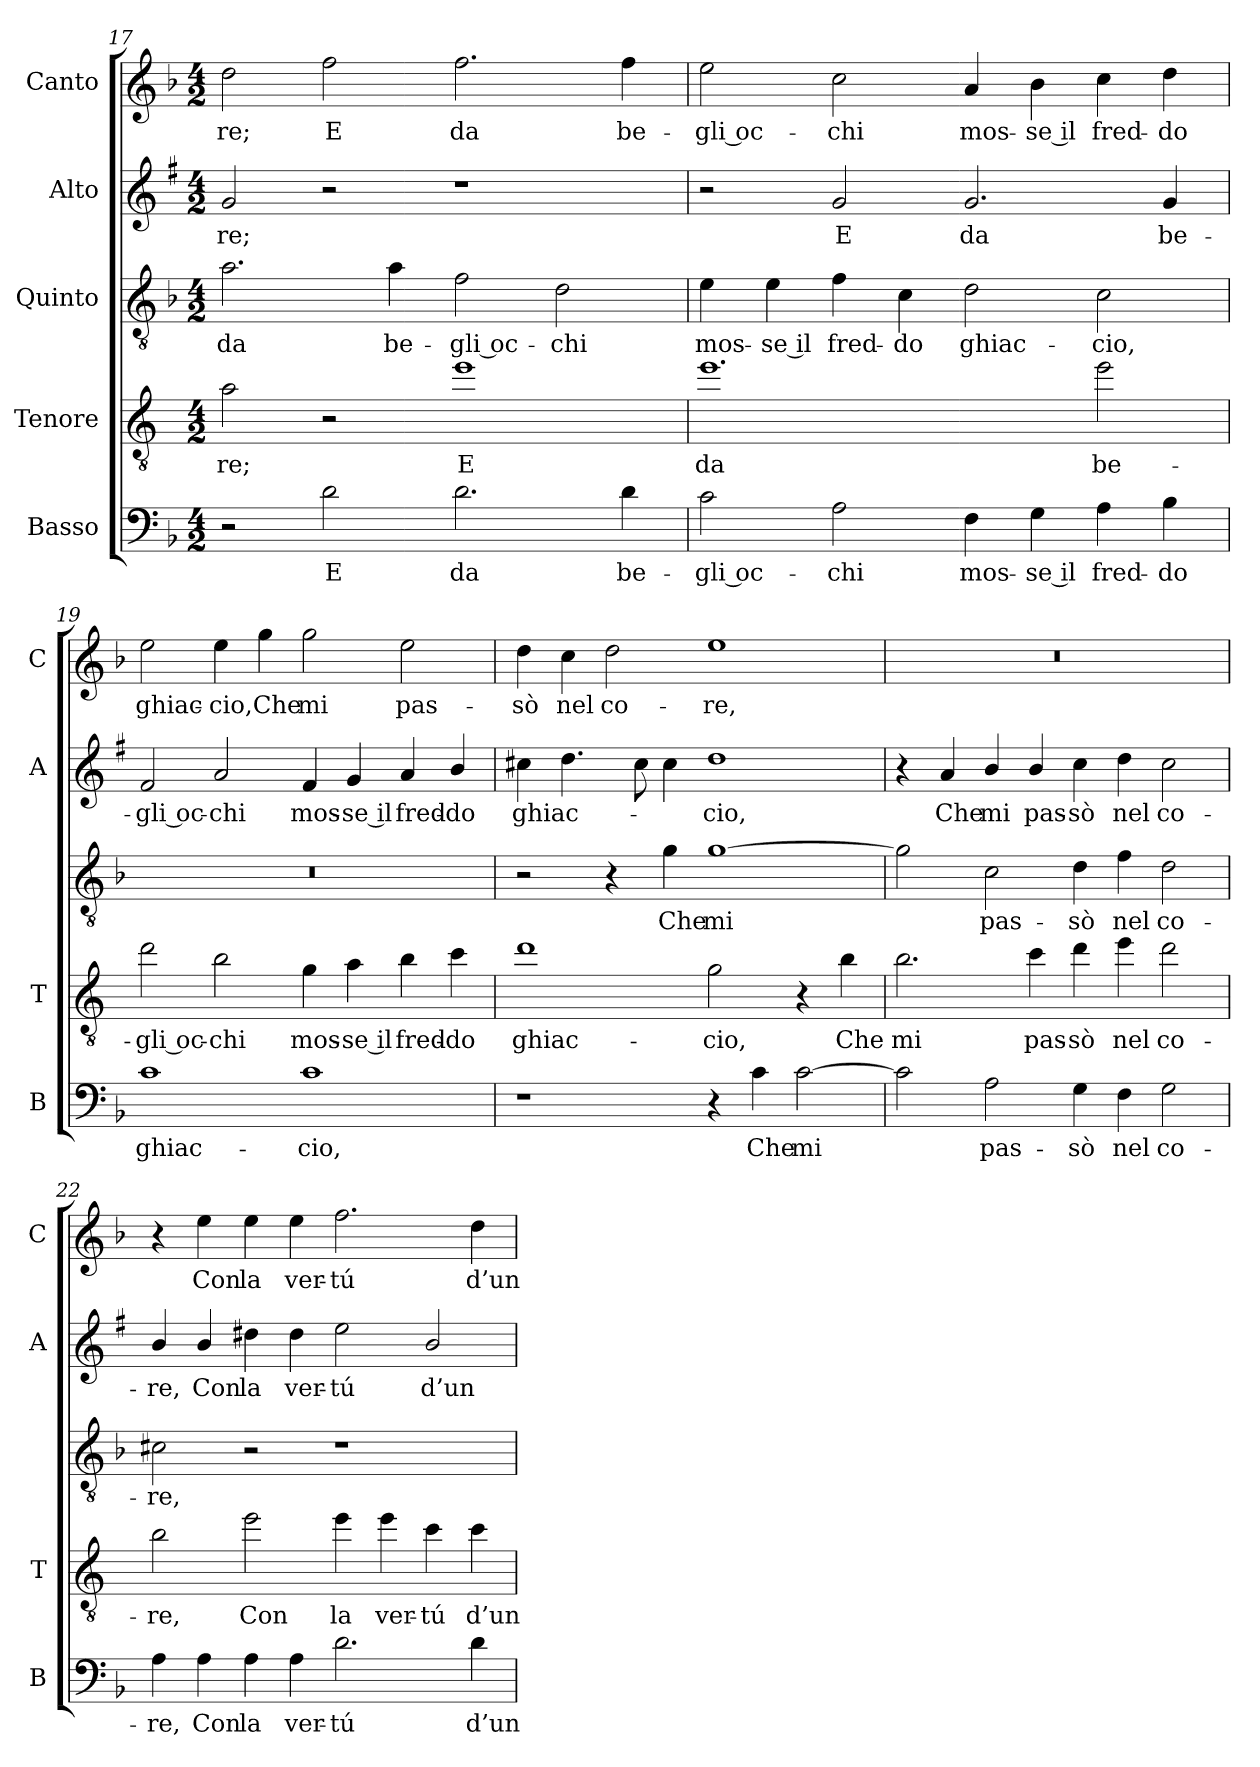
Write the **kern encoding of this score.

**kern	**text	**kern	**text	**kern	**text	**kern	**text	**kern	**text
*part5	*part5	*part4	*part4	*part3	*part3	*part2	*part2	*part1	*part1
*staff5	*staff5	*staff4	*staff4	*staff3	*staff3	*staff2	*staff2	*staff1	*staff1
*I"Basso	*	*I"Tenore	*	*I"Quinto	*	*I"Alto	*	*I"Canto	*
*I'B	*	*I'T	*	*	*	*I'A	*	*I'C	*
*clefF4	*	*clefGv2	*	*clefGv2	*	*clefG2	*	*clefG2	*
*	*	*ITrd4c7	*	*	*	*ITrd1c2	*	*	*
*k[b-]	*	*k[b-]	*	*k[b-]	*	*k[b-]	*	*k[b-]	*
*F:	*	*F:	*	*F:	*	*F:	*	*F:	*
*M4/2	*	*M4/2	*	*M4/2	*	*M4/2	*	*M4/2	*
=17	=17	=17	=17	=17	=17	=17	=17	=17	=17
!	!	!	!LO:LY:b	!	!LO:LY:b	!	!LO:LY:b	!	!LO:LY:b
2r	.	2d\	-re;	2.a\	da	2f/	-re;	2dd\	-re;
!	!LO:LY:b	!	!	!	!	!	!	!	!LO:LY:b
2d\	E	2r	.	.	.	2r	.	2ff\	E
!	!	!	!	!	!LO:LY:b	!	!	!	!
.	.	.	.	4a\	be-	.	.	.	.
!	!LO:LY:b	!	!LO:LY:b	!	!LO:LY:b	!	!	!	!LO:LY:b
2.d\	da	1a	E	2f\	-gli oc-	1r	.	2.ff\	da
!	!	!	!	!	!LO:LY:b	!	!	!	!
.	.	.	.	2d\	-chi	.	.	.	.
!	!LO:LY:b	!	!	!	!	!	!	!	!LO:LY:b
4d\	be-	.	.	.	.	.	.	4ff\	be-
=18	=18	=18	=18	=18	=18	=18	=18	=18	=18
!	!LO:LY:b	!	!LO:LY:b	!	!LO:LY:b	!	!	!	!LO:LY:b
2c\	-gli oc-	1.a	da	4e\	mos-	2r	.	2ee\	-gli oc-
!	!	!	!	!	!LO:LY:b	!	!	!	!
.	.	.	.	4e\	-se il	.	.	.	.
!	!LO:LY:b	!	!	!	!LO:LY:b	!	!LO:LY:b	!	!LO:LY:b
2A\	-chi	.	.	4f\	fred-	2f/	E	2cc\	-chi
!	!	!	!	!	!LO:LY:b	!	!	!	!
.	.	.	.	4c\	-do	.	.	.	.
!	!LO:LY:b	!	!	!	!LO:LY:b	!	!LO:LY:b	!	!LO:LY:b
4F\	mos-	.	.	2d\	ghiac-	2.f/	da	4a/	mos-
!	!LO:LY:b	!	!	!	!	!	!	!	!LO:LY:b
4G\	-se il	.	.	.	.	.	.	4b-\	-se il
!	!LO:LY:b	!	!LO:LY:b	!	!LO:LY:b	!	!	!	!LO:LY:b
4A\	fred-	2a\	be-	2c\	-cio,	.	.	4cc\	fred-
!	!LO:LY:b	!	!	!	!	!	!LO:LY:b	!	!LO:LY:b
4B-\	-do	.	.	.	.	4f/	be-	4dd\	-do
!!LO:LB:g=z
=19	=19	=19	=19	=19	=19	=19	=19	=19	=19
!	!LO:LY:b	!	!LO:LY:b	!	!	!	!LO:LY:b	!	!LO:LY:b
1c	ghiac-	2g\	-gli oc-	0r	.	2e/	-gli oc-	2ee\	ghiac-
!	!	!	!LO:LY:b	!	!	!	!LO:LY:b	!	!LO:LY:b
.	.	2e\	-chi	.	.	2g/	-chi	4ee\	-cio,
!	!	!	!	!	!	!	!	!	!LO:LY:b
.	.	.	.	.	.	.	.	4gg\	Che
!	!LO:LY:b	!	!LO:LY:b	!	!	!	!LO:LY:b	!	!LO:LY:b
1c	-cio,	4c\	mos-	.	.	4e/	mos-	2gg\	mi
!	!	!	!LO:LY:b	!	!	!	!LO:LY:b	!	!
.	.	4d\	-se il	.	.	4f/	-se il	.	.
!	!	!	!LO:LY:b	!	!	!	!LO:LY:b	!	!LO:LY:b
.	.	4e\	fred-	.	.	4g/	fred-	2ee\	pas-
!	!	!	!LO:LY:b	!	!	!	!LO:LY:b	!	!
.	.	4f\	-do	.	.	4a/	-do	.	.
=20	=20	=20	=20	=20	=20	=20	=20	=20	=20
!	!	!	!LO:LY:b	!	!	!	!LO:LY:b	!	!LO:LY:b
1r	.	1g	ghiac-	2r	.	4bn\	ghiac-	4dd\	-sò
!	!	!	!	!	!	!	!	!	!LO:LY:b
.	.	.	.	.	.	4.cc\	.	4cc\	nel
!	!	!	!	!	!	!	!	!	!LO:LY:b
.	.	.	.	4r	.	.	.	2dd\	co-
.	.	.	.	.	.	8b\	.	.	.
!	!	!	!	!	!LO:LY:b	!	!	!	!
.	.	.	.	4g\	Che	4b\	.	.	.
!	!	!	!LO:LY:b	!	!LO:LY:b	!	!LO:LY:b	!	!LO:LY:b
4r	.	2c\	-cio,	[1g	mi	1cc	-cio,	1ee	-re,
!	!LO:LY:b	!	!	!	!	!	!	!	!
4c\	Che	.	.	.	.	.	.	.	.
!	!LO:LY:b	!	!	!	!	!	!	!	!
[2c\	mi	4r	.	.	.	.	.	.	.
!	!	!	!LO:LY:b	!	!	!	!	!	!
.	.	4e\	Che	.	.	.	.	.	.
=21	=21	=21	=21	=21	=21	=21	=21	=21	=21
!	!	!	!LO:LY:b	!	!	!	!	!	!
2c\]	.	2.e\	mi	2g\]	.	4r	.	0r	.
!	!	!	!	!	!	!	!LO:LY:b	!	!
.	.	.	.	.	.	4g/	Che	.	.
!	!LO:LY:b	!	!	!	!LO:LY:b	!	!LO:LY:b	!	!
2A\	pas-	.	.	2c\	pas-	4a/	mi	.	.
!	!	!	!LO:LY:b	!	!	!	!LO:LY:b	!	!
.	.	4f\	pas-	.	.	4a/	pas-	.	.
!	!LO:LY:b	!	!LO:LY:b	!	!LO:LY:b	!	!LO:LY:b	!	!
4G\	-sò	4g\	-sò	4d\	-sò	4b-\	-sò	.	.
!	!LO:LY:b	!	!LO:LY:b	!	!LO:LY:b	!	!LO:LY:b	!	!
4F\	nel	4a\	nel	4f\	nel	4cc\	nel	.	.
!	!LO:LY:b	!	!LO:LY:b	!	!LO:LY:b	!	!LO:LY:b	!	!
2G\	co-	2g\	co-	2d\	co-	2b-\	co-	.	.
!!LO:LB:g=z
=22	=22	=22	=22	=22	=22	=22	=22	=22	=22
!	!LO:LY:b	!	!LO:LY:b	!	!LO:LY:b	!	!LO:LY:b	!	!
4A\	-re,	2e\	-re,	2c#X\	-re,	4a/	-re,	4r	.
!	!LO:LY:b	!	!	!	!	!	!LO:LY:b	!	!LO:LY:b
4A\	Con	.	.	.	.	4a/	Con	4ee\	Con
!	!LO:LY:b	!	!LO:LY:b	!	!	!	!LO:LY:b	!	!LO:LY:b
4A\	la	2a\	Con	2r	.	4cc#X\	la	4ee\	la
!	!LO:LY:b	!	!	!	!	!	!LO:LY:b	!	!LO:LY:b
4A\	ver-	.	.	.	.	4cc#\	ver-	4ee\	ver-
!	!LO:LY:b	!	!LO:LY:b	!	!	!	!LO:LY:b	!	!LO:LY:b
2.d\	-tú	4a\	la	1r	.	2dd\	-tú	2.ff\	-tú
!	!	!	!LO:LY:b	!	!	!	!	!	!
.	.	4a\	ver-	.	.	.	.	.	.
!	!	!	!LO:LY:b	!	!	!	!LO:LY:b	!	!
.	.	4f\	-tú	.	.	2a/	d’un	.	.
!	!LO:LY:b	!	!LO:LY:b	!	!	!	!	!	!LO:LY:b
4d\	d’un	4f\	d’un	.	.	.	.	4dd\	d’un
=	=	=	=	=	=	=	=	=	=
*-	*-	*-	*-	*-	*-	*-	*-	*-	*-
